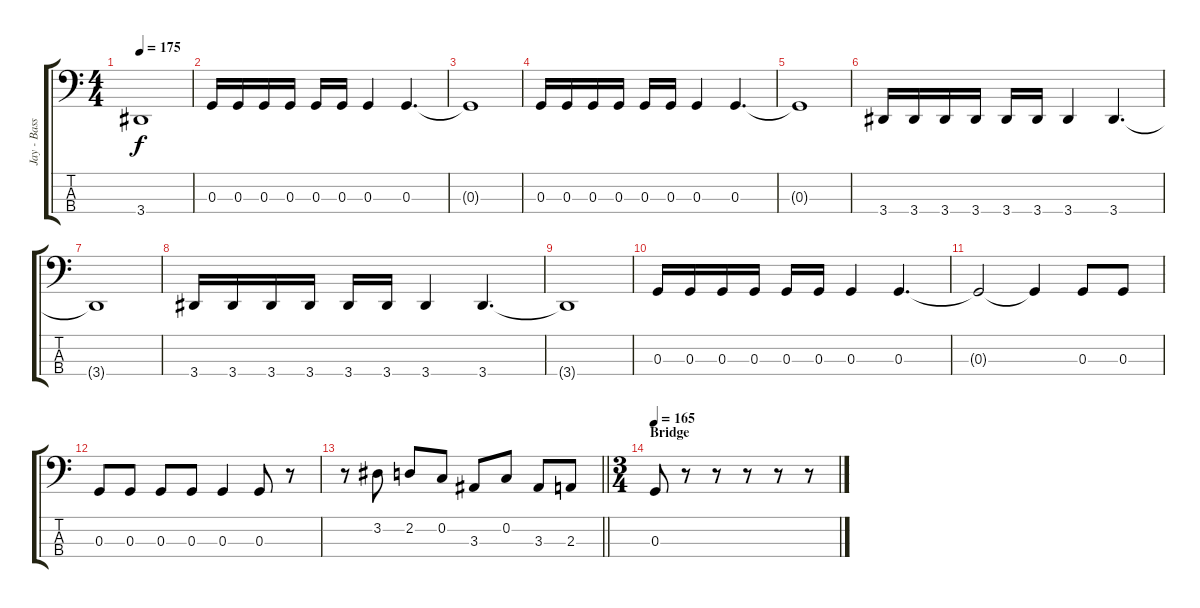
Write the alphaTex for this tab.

\track ("Jay - Bass" "Jay - Bass") {instrument electricbasspick}
\staff {score tabs}
\tuning (F2 C2 G1 C1) {hide}
\ts (4 4)
\tempo 175
\clef f4
\ks c
3.4{t}.1{dy f} |
0.3.16 0.3.16 0.3.16 0.3.16 0.3.16 0.3.16 0.3.4 0.3.4{d} |
0.3{t}.1 |
0.3.16 0.3.16 0.3.16 0.3.16 0.3.16 0.3.16 0.3.4 0.3.4{d} |
0.3{t}.1 |
3.4.16 3.4.16 3.4.16 3.4.16 3.4.16 3.4.16 3.4.4 3.4.4{d} |
3.4{t}.1 |
3.4.16 3.4.16 3.4.16 3.4.16 3.4.16 3.4.16 3.4.4 3.4.4{d} |
3.4{t}.1 |
0.3.16 0.3.16 0.3.16 0.3.16 0.3.16 0.3.16 0.3.4 0.3.4{d} |
0.3{t}.2 0.3{t}.4 0.3.8 0.3.8 |
0.3.8 0.3.8 0.3.8 0.3.8 0.3.4 0.3.8 r.8 |
\barLineRight lightlight
r.8 3.2.8 2.2.8 0.2.8 3.3.8 0.2.8 3.3.8 2.3.8 |
\ts (3 4)
\section ("" "Bridge")
\tempo 165
0.3.8 r.8 r.8 r.8 r.8 r.8
